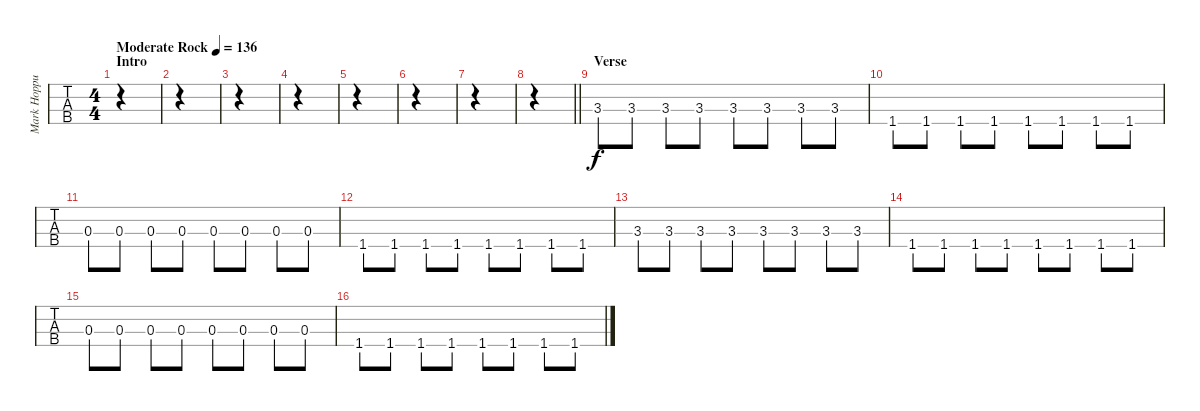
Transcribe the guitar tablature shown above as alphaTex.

\track ("Mark Hoppus - Bass" "Mark Hoppu") {instrument electricbassfinger}
\staff {tabs}
\tuning (G2 D2 A1 E1) {hide}
\ts (4 4)
\section ("" "Intro")
\tempo (136 "Moderate Rock")
\clef f4
\ks c
|
|
|
|
|
|
|
\barLineRight lightlight
|
\section ("" "Verse")
3.3.8 3.3.8 3.3.8 3.3.8 3.3.8 3.3.8 3.3.8 3.3.8 |
1.4.8 1.4.8 1.4.8 1.4.8 1.4.8 1.4.8 1.4.8 1.4.8 |
0.3.8 0.3.8 0.3.8 0.3.8 0.3.8 0.3.8 0.3.8 0.3.8 |
1.4.8 1.4.8 1.4.8 1.4.8 1.4.8 1.4.8 1.4.8 1.4.8 |
3.3.8 3.3.8 3.3.8 3.3.8 3.3.8 3.3.8 3.3.8 3.3.8 |
1.4.8 1.4.8 1.4.8 1.4.8 1.4.8 1.4.8 1.4.8 1.4.8 |
0.3.8 0.3.8 0.3.8 0.3.8 0.3.8 0.3.8 0.3.8 0.3.8 |
1.4.8 1.4.8 1.4.8 1.4.8 1.4.8 1.4.8 1.4.8 1.4.8
